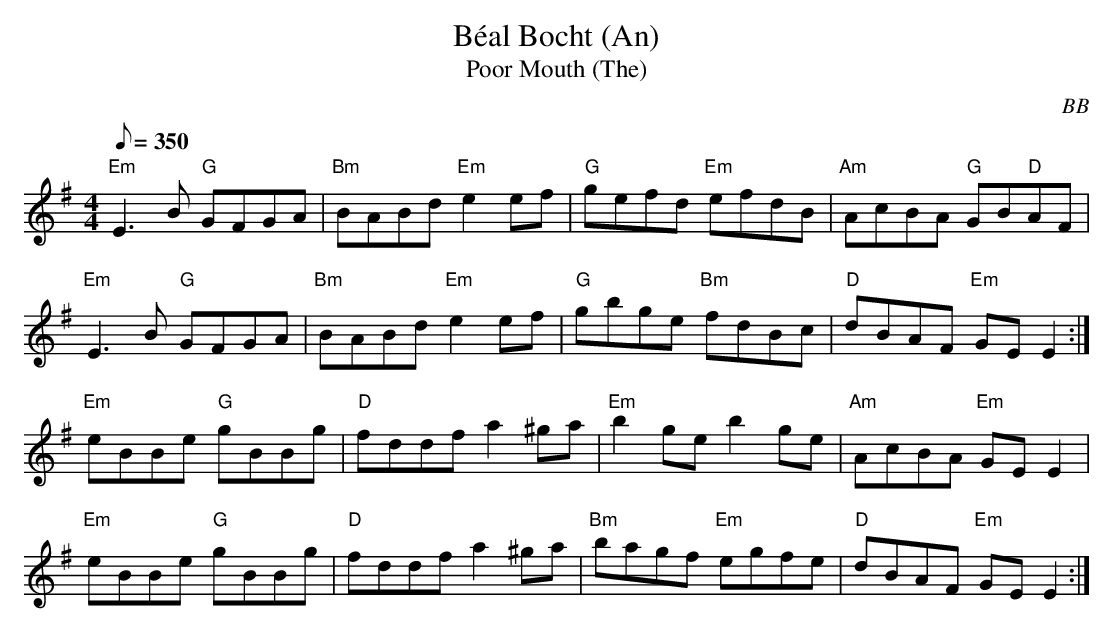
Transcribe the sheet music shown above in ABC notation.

X:1
T: Béal Bocht (An)
T: Poor Mouth (The)
C: BB
Q: 1/8=350
M: 4/4
L: 1/8
K: Em
"Em"E3 B "G"GFGA|"Bm"BABd "Em"e2 ef|"G"gefd "Em"efdB|"Am"AcBA "G"GB"D"AF |
"Em"E3 B "G"GFGA|"Bm"BABd "Em"e2 ef|"G"gbge "Bm"fdBc|"D"dBAF "Em"GE E2 :|
"Em"eBBe "G"gBBg|"D"fddf a2 ^ga|"Em"b2 ge b2 ge | "Am"AcBA "Em"GE E2 |
"Em"eBBe "G"gBBg|"D"fddf a2 ^ga|"Bm"bagf "Em"egfe | "D"dBAF "Em"GE E2 :|
